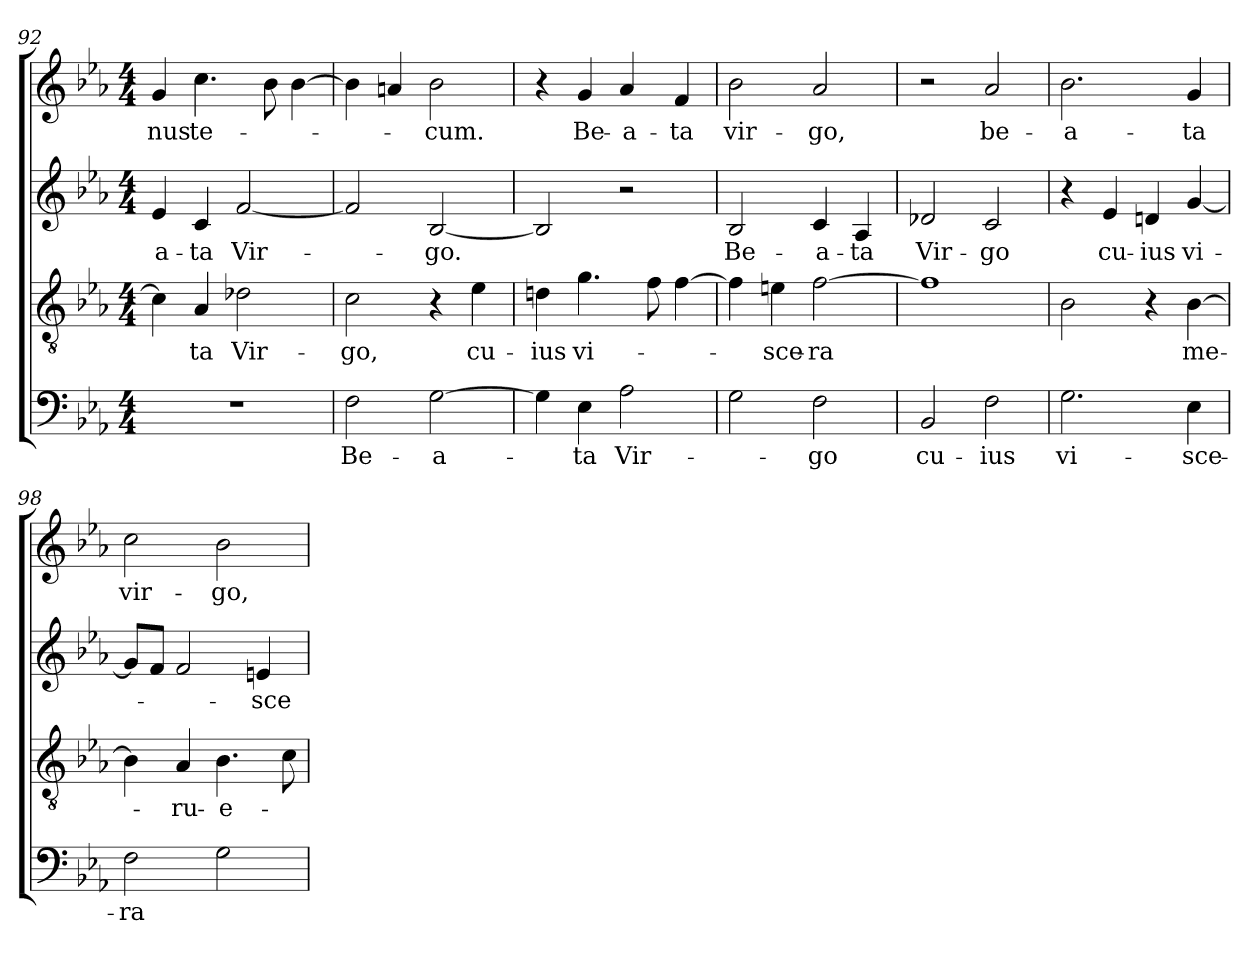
**kern	**text	**kern	**text	**kern	**text	**kern	**text
*part4	*part4	*part3	*part3	*part2	*part2	*part1	*part1
*staff4	*staff4	*staff3	*staff3	*staff2	*staff2	*staff1	*staff1
*clefF4	*	*clefGv2	*	*clefG2	*	*clefG2	*
*k[b-e-a-]	*	*k[b-e-a-]	*	*k[b-e-a-]	*	*k[b-e-a-]	*
*E-:	*	*E-:	*	*E-:	*	*E-:	*
*M4/4	*	*M4/4	*	*M4/4	*	*M4/4	*
=92	=92	=92	=92	=92	=92	=92	=92
!	!	!	!	!	!LO:LY:b:color=#000000	!	!
!	!	!	!	!	!	!	!LO:LY:b:color=#000000
1r	.	4ci\]	.	4e-i/	-a-	4gi/	-nus
!	!	!	!LO:LY:b:color=#000000	!	!	!	!
!	!	!	!	!	!LO:LY:b:color=#000000	!	!
!	!	!	!	!	!	!	!LO:LY:b:color=#000000
.	.	4A-i/	-ta	4ci/	-ta	4.cci\	te-
!	!	!	!LO:LY:b:color=#000000	!	!	!	!
!	!	!	!	!	!LO:LY:b:color=#000000	!	!
.	.	2d-Xi\	Vir-	[2fi/	Vir-	.	.
.	.	.	.	.	.	8b-i\	.
.	.	.	.	.	.	[4b-i\	.
!!LO:PB:g=z
=93	=93	=93	=93	=93	=93	=93	=93
!	!LO:LY:b:color=#000000	!	!	!	!	!	!
!	!	!	!LO:LY:b:color=#000000	!	!	!	!
2Fi\	Be-	2ci\	-go,	2fi/]	.	4b-i\]	.
.	.	.	.	.	.	4ani/	.
!	!LO:LY:b:color=#000000	!	!	!	!	!	!
!	!	!	!	!	!LO:LY:b:color=#000000	!	!
!	!	!	!	!	!	!	!LO:LY:b:color=#000000
[2Gi\	-a-	4r	.	[2B-i/	-go.	2b-i\	-cum.
!	!	!	!LO:LY:b:color=#000000	!	!	!	!
.	.	4e-i\	cu-	.	.	.	.
=94	=94	=94	=94	=94	=94	=94	=94
!	!	!	!LO:LY:b:color=#000000	!	!	!	!
4Gi\]	.	4dni\	-ius	2B-i/]	.	4r	.
!	!LO:LY:b:color=#000000	!	!	!	!	!	!
!	!	!	!LO:LY:b:color=#000000	!	!	!	!
!	!	!	!	!	!	!	!LO:LY:b:color=#000000
4E-i\	-ta	4.gi\	vi-	.	.	4gi/	Be-
!	!LO:LY:b:color=#000000	!	!	!	!	!	!
!	!	!	!	!	!	!	!LO:LY:b:color=#000000
2A-i\	Vir-	.	.	2r	.	4a-i/	-a-
.	.	8fi\	.	.	.	.	.
!	!	!	!	!	!	!	!LO:LY:b:color=#000000
.	.	[4fi\	.	.	.	4fi/	-ta
=95	=95	=95	=95	=95	=95	=95	=95
!	!	!	!	!	!LO:LY:b:color=#000000	!	!
!	!	!	!	!	!	!	!LO:LY:b:color=#000000
2Gi\	.	4fi\]	.	2B-i/	Be-	2b-i\	vir-
!	!	!	!LO:LY:b:color=#000000	!	!	!	!
.	.	4eni\	-sce-	.	.	.	.
!	!LO:LY:b:color=#000000	!	!	!	!	!	!
!	!	!	!LO:LY:b:color=#000000	!	!	!	!
!	!	!	!	!	!LO:LY:b:color=#000000	!	!
!	!	!	!	!	!	!	!LO:LY:b:color=#000000
2Fi\	-go	[2fi\	-ra	4ci/	-a-	2a-i/	-go,
!	!	!	!	!	!LO:LY:b:color=#000000	!	!
.	.	.	.	4A-i/	-ta	.	.
=96	=96	=96	=96	=96	=96	=96	=96
!	!LO:LY:b:color=#000000	!	!	!	!	!	!
!	!	!	!	!	!LO:LY:b:color=#000000	!	!
2BB-i/	cu-	1fi]	.	2d-Xi/	Vir-	2r	.
!	!LO:LY:b:color=#000000	!	!	!	!	!	!
!	!	!	!	!	!LO:LY:b:color=#000000	!	!
!	!	!	!	!	!	!	!LO:LY:b:color=#000000
2Fi\	-ius	.	.	2ci/	-go	2a-i/	be-
=97	=97	=97	=97	=97	=97	=97	=97
!	!LO:LY:b:color=#000000	!	!	!	!	!	!
!	!	!	!	!	!	!	!LO:LY:b:color=#000000
2.Gi\	vi-	2B-i\	.	4r	.	2.b-i\	-a-
!	!	!	!	!	!LO:LY:b:color=#000000	!	!
.	.	.	.	4e-i/	cu-	.	.
!	!	!	!	!	!LO:LY:b:color=#000000	!	!
.	.	4r	.	4dni/	-ius	.	.
!	!LO:LY:b:color=#000000	!	!	!	!	!	!
!	!	!	!LO:LY:b:color=#000000	!	!	!	!
!	!	!	!	!	!LO:LY:b:color=#000000	!	!
!	!	!	!	!	!	!	!LO:LY:b:color=#000000
4E-i\	-sce-	[4B-i\	me-	[4gi/	vi-	4gi/	-ta
!!LO:LB:g=z
=98	=98	=98	=98	=98	=98	=98	=98
!	!LO:LY:b:color=#000000	!	!	!	!	!	!
!	!	!	!	!	!	!	!LO:LY:b:color=#000000
2Fi\	-ra	4B-i\]	.	8gi/L]	.	2cci\	vir-
.	.	.	.	8fi/J	.	.	.
!	!	!	!LO:LY:b:color=#000000	!	!	!	!
.	.	4A-i/	-ru-	2fi/	.	.	.
!	!	!	!LO:LY:b:color=#000000	!	!	!	!
!	!	!	!	!	!	!	!LO:LY:b:color=#000000
2Gi\	.	4.B-i\	-e-	.	.	2b-i\	-go,
!	!	!	!	!	!LO:LY:b:color=#000000	!	!
.	.	.	.	4eni/	-sce-	.	.
.	.	8ci\	.	.	.	.	.
=	=	=	=	=	=	=	=
*-	*-	*-	*-	*-	*-	*-	*-
